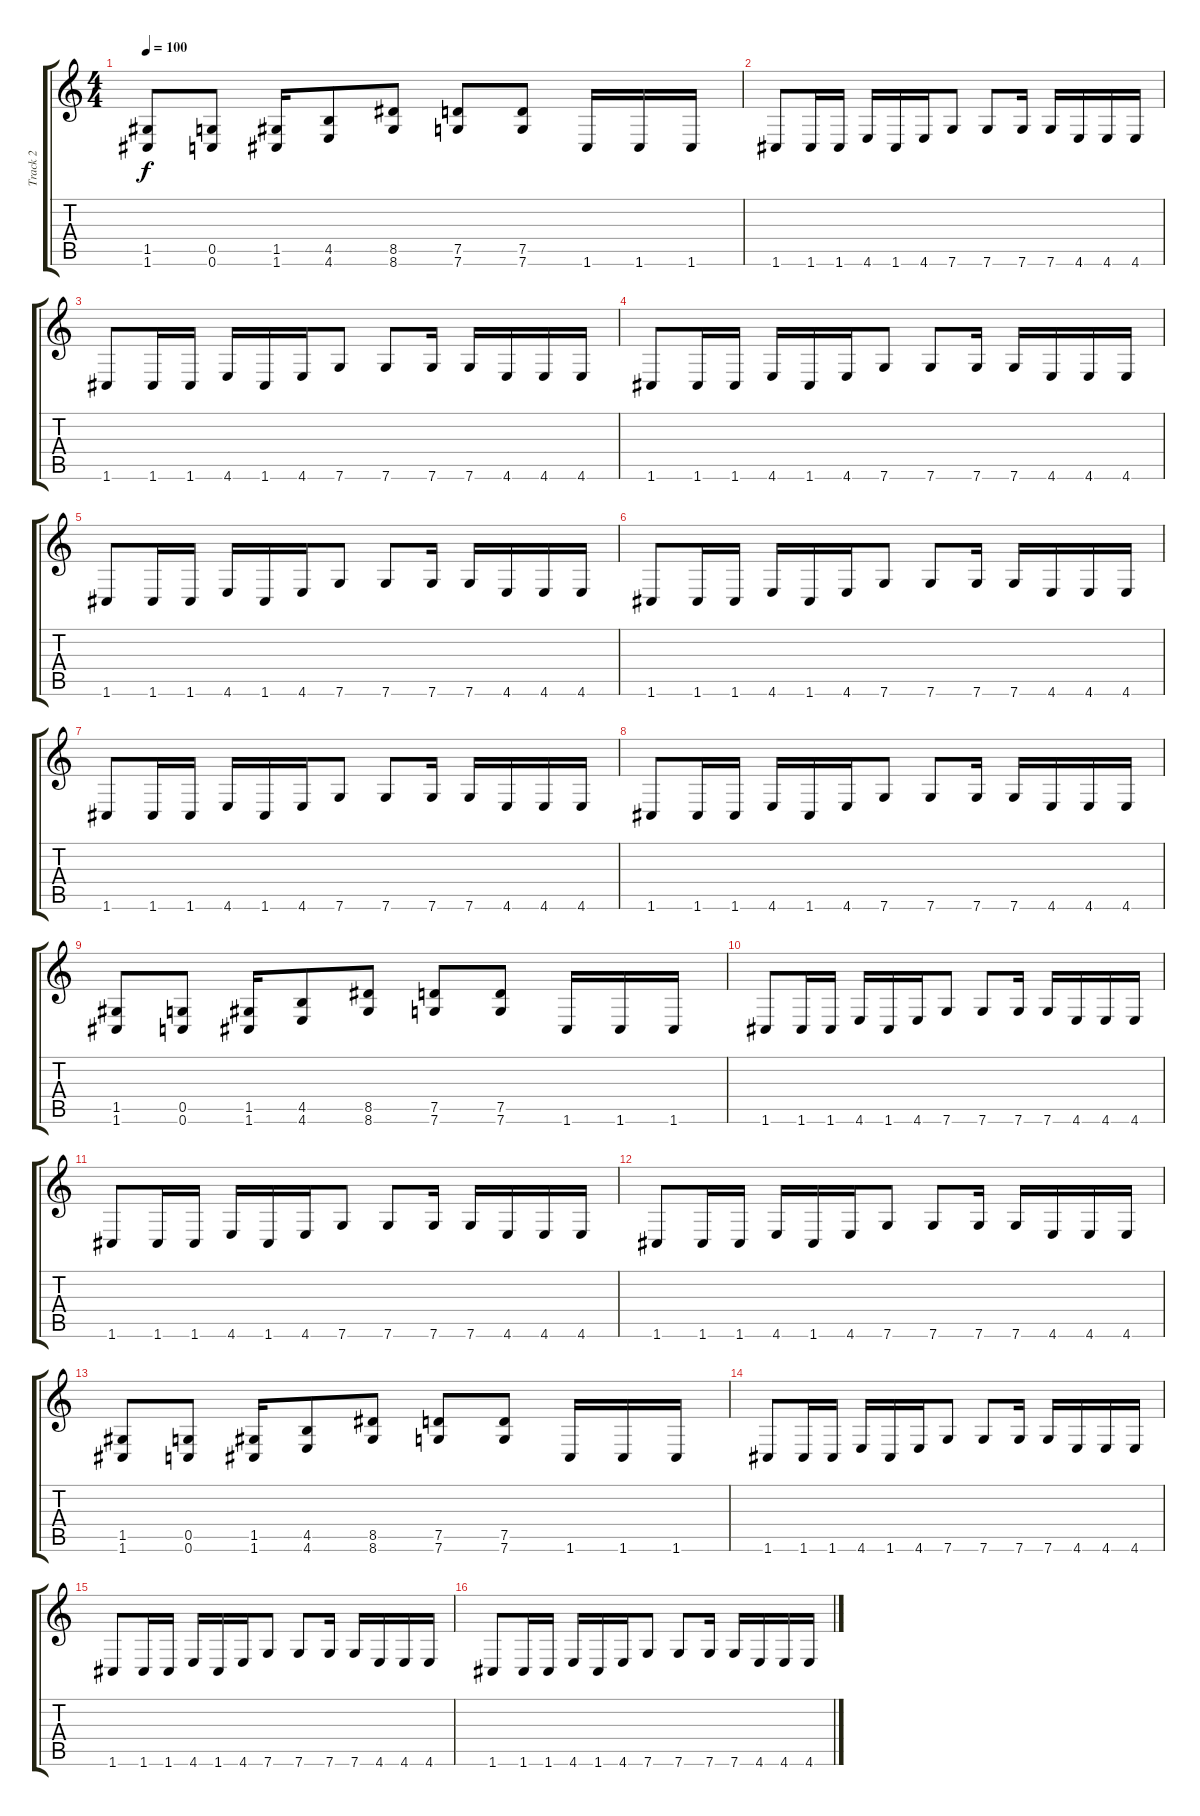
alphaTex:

\track ("Track 2" "Track 2") {instrument distortionguitar}
\staff {score tabs}
\tuning (D4 A3 F3 C3 G2 C2) {hide}
\ts (4 4)
\tempo 100
\clef g2
\ks c
(1.5 1.6).8{dy f instrument distortionguitar} (0.5 0.6).8 (1.5 1.6).16 (4.5 4.6).8 (8.5 8.6).8 (7.5 7.6).8 (7.5 7.6).8 1.6.16 1.6.16 1.6.16 |
1.6.8 1.6.16 1.6.16 4.6.16 1.6.16 4.6.16 7.6.8 7.6.8 7.6.16 7.6.16 4.6.16 4.6.16 4.6.16 |
1.6.8 1.6.16 1.6.16 4.6.16 1.6.16 4.6.16 7.6.8 7.6.8 7.6.16 7.6.16 4.6.16 4.6.16 4.6.16 |
1.6.8 1.6.16 1.6.16 4.6.16 1.6.16 4.6.16 7.6.8 7.6.8 7.6.16 7.6.16 4.6.16 4.6.16 4.6.16 |
1.6.8 1.6.16 1.6.16 4.6.16 1.6.16 4.6.16 7.6.8 7.6.8 7.6.16 7.6.16 4.6.16 4.6.16 4.6.16 |
\section ("" "")
1.6.8 1.6.16 1.6.16 4.6.16 1.6.16 4.6.16 7.6.8 7.6.8 7.6.16 7.6.16 4.6.16 4.6.16 4.6.16 |
1.6.8 1.6.16 1.6.16 4.6.16 1.6.16 4.6.16 7.6.8 7.6.8 7.6.16 7.6.16 4.6.16 4.6.16 4.6.16 |
1.6.8 1.6.16 1.6.16 4.6.16 1.6.16 4.6.16 7.6.8 7.6.8 7.6.16 7.6.16 4.6.16 4.6.16 4.6.16 |
(1.5 1.6).8 (0.5 0.6).8 (1.5 1.6).16 (4.5 4.6).8 (8.5 8.6).8 (7.5 7.6).8 (7.5 7.6).8 1.6.16 1.6.16 1.6.16 |
1.6.8 1.6.16 1.6.16 4.6.16 1.6.16 4.6.16 7.6.8 7.6.8 7.6.16 7.6.16 4.6.16 4.6.16 4.6.16 |
1.6.8 1.6.16 1.6.16 4.6.16 1.6.16 4.6.16 7.6.8 7.6.8 7.6.16 7.6.16 4.6.16 4.6.16 4.6.16 |
1.6.8 1.6.16 1.6.16 4.6.16 1.6.16 4.6.16 7.6.8 7.6.8 7.6.16 7.6.16 4.6.16 4.6.16 4.6.16 |
(1.5 1.6).8 (0.5 0.6).8 (1.5 1.6).16 (4.5 4.6).8 (8.5 8.6).8 (7.5 7.6).8 (7.5 7.6).8 1.6.16 1.6.16 1.6.16 |
1.6.8 1.6.16 1.6.16 4.6.16 1.6.16 4.6.16 7.6.8 7.6.8 7.6.16 7.6.16 4.6.16 4.6.16 4.6.16 |
1.6.8 1.6.16 1.6.16 4.6.16 1.6.16 4.6.16 7.6.8 7.6.8 7.6.16 7.6.16 4.6.16 4.6.16 4.6.16 |
1.6.8 1.6.16 1.6.16 4.6.16 1.6.16 4.6.16 7.6.8 7.6.8 7.6.16 7.6.16 4.6.16 4.6.16 4.6.16
